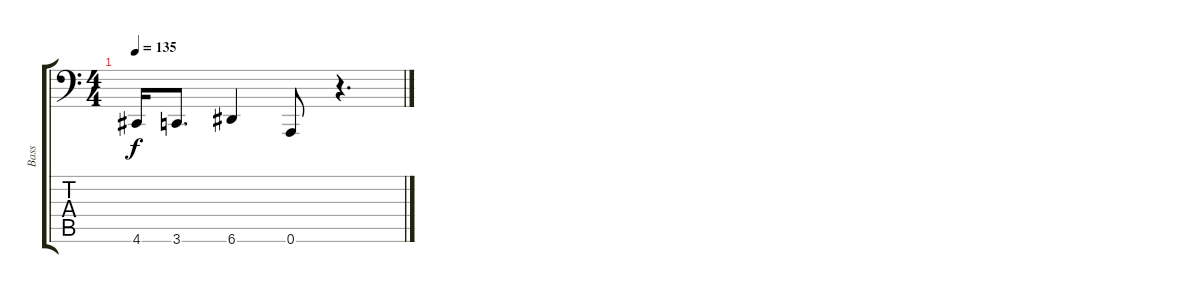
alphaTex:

\track ("Bass" "Bass") {instrument electricbassfinger}
\staff {score tabs}
\tuning (C3 G2 D2 A1 E1 A0) {hide}
\ts (4 4)
\tempo 135
\clef f4
\ks c
4.6{t}.16{dy f} 3.6.8{d} 6.6.4 0.6.8 r.4{d}
